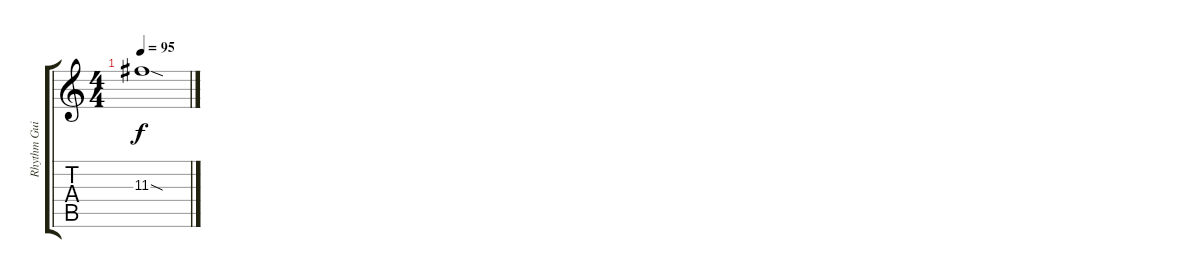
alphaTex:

\track ("Rhythm Guitar" "Rhythm Gui") {instrument electricguitarjazz}
\staff {score tabs}
\tuning (E4 B3 G3 D3 A2 E2) {hide}
\ts (4 4)
\tempo 95
\clef g2
\ks c
11.3{sod}.1{dy f}
